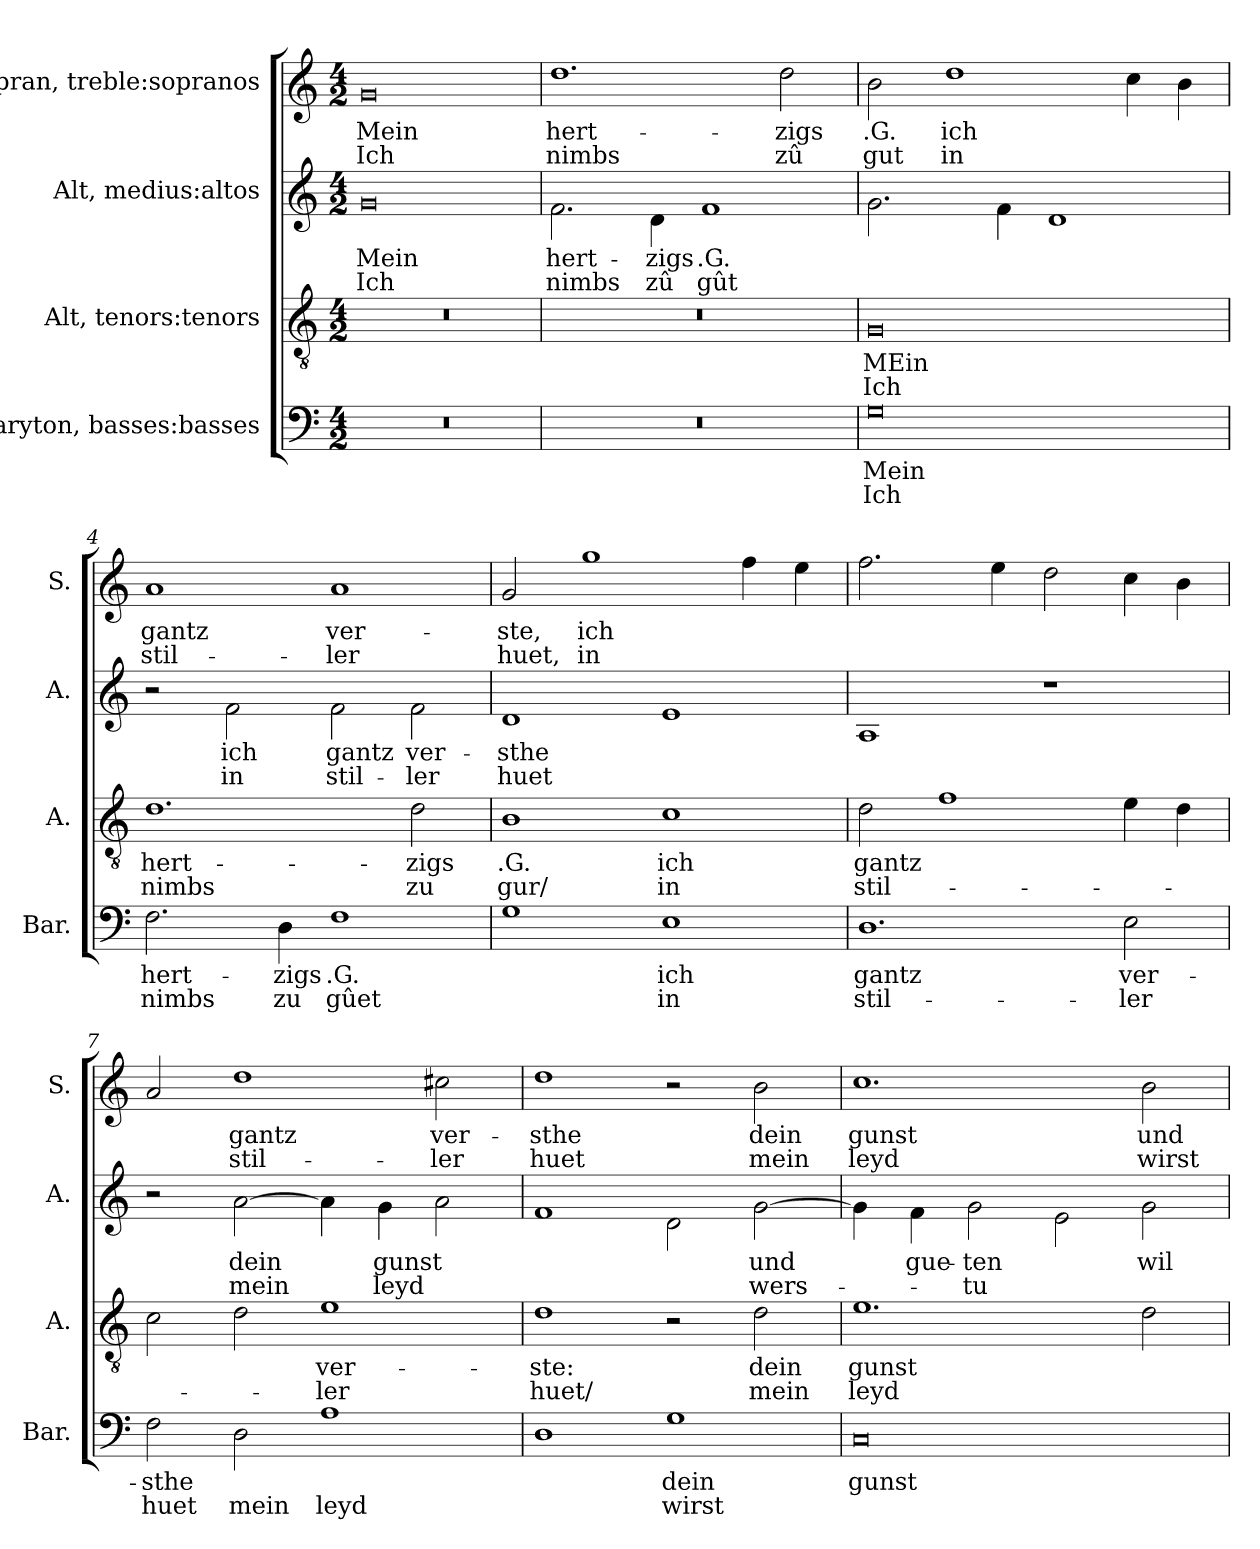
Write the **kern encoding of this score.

**kern	**text	**text	**kern	**text	**text	**kern	**text	**text	**kern	**text	**text
*part4	*part4	*part4	*part3	*part3	*part3	*part2	*part2	*part2	*part1	*part1	*part1
*staff4	*staff4	*staff4	*staff3	*staff3	*staff3	*staff2	*staff2	*staff2	*staff1	*staff1	*staff1
*I"Baryton, basses:basses	*	*	*I"Alt, tenors:tenors	*	*	*I"Alt, medius:altos	*	*	*I"Sopran, treble:sopranos	*	*
*I'Bar.	*	*	*I'A.	*	*	*I'A.	*	*	*I'S.	*	*
*clefF4	*	*	*clefGv2	*	*	*clefG2	*	*	*clefG2	*	*
*k[]	*	*	*k[]	*	*	*k[]	*	*	*k[]	*	*
*M4/2	*	*	*M4/2	*	*	*M4/2	*	*	*M4/2	*	*
*MM344	*	*	*MM344	*	*	*MM344	*	*	*MM344	*	*
=1	=1	=1	=1	=1	=1	=1	=1	=1	=1	=1	=1
!	!	!	!	!	!	!	!LO:LY:b	!LO:LY:b	!	!LO:LY:b	!LO:LY:b
0r	.	.	0r	.	.	0g	Mein	Ich	0g	Mein	Ich
=2	=2	=2	=2	=2	=2	=2	=2	=2	=2	=2	=2
!	!	!	!	!	!	!	!LO:LY:b	!LO:LY:b	!	!LO:LY:b	!LO:LY:b
0r	.	.	0r	.	.	2.f\	hert-	nimbs	1.dd	hert-	nimbs
!	!	!	!	!	!	!	!LO:LY:b	!LO:LY:b	!	!	!
.	.	.	.	.	.	4d\	-zigs	zû	.	.	.
!	!	!	!	!	!	!	!LO:LY:b	!LO:LY:b	!	!	!
.	.	.	.	.	.	1f	.G.	gût	.	.	.
!	!	!	!	!	!	!	!	!	!	!LO:LY:b	!LO:LY:b
.	.	.	.	.	.	.	.	.	2dd\	-zigs	zû
=3	=3	=3	=3	=3	=3	=3	=3	=3	=3	=3	=3
!	!LO:LY:b	!LO:LY:b	!	!LO:LY:b	!LO:LY:b	!	!	!	!	!LO:LY:b	!LO:LY:b
0G	Mein	Ich	0G	MEin	Ich	2.g\	.	.	2b\	.G.	gut
!	!	!	!	!	!	!	!	!	!	!LO:LY:b	!LO:LY:b
.	.	.	.	.	.	.	.	.	1dd	ich	in
.	.	.	.	.	.	4f\	.	.	.	.	.
.	.	.	.	.	.	1d	.	.	.	.	.
.	.	.	.	.	.	.	.	.	4cc\	.	.
.	.	.	.	.	.	.	.	.	4b\	.	.
=4	=4	=4	=4	=4	=4	=4	=4	=4	=4	=4	=4
!	!LO:LY:b	!LO:LY:b	!	!LO:LY:b	!LO:LY:b	!	!	!	!	!LO:LY:b	!LO:LY:b
2.F\	hert-	nimbs	1.d	hert-	nimbs	2r	.	.	1a	gantz	stil-
!	!	!	!	!	!	!	!LO:LY:b	!LO:LY:b	!	!	!
.	.	.	.	.	.	2f\	ich	in	.	.	.
!	!LO:LY:b	!LO:LY:b	!	!	!	!	!	!	!	!	!
4D\	-zigs	zu	.	.	.	.	.	.	.	.	.
!	!LO:LY:b	!LO:LY:b	!	!	!	!	!LO:LY:b	!LO:LY:b	!	!LO:LY:b	!LO:LY:b
1F	.G.	gûet	.	.	.	2f\	gantz	stil-	1a	ver-	-ler
!	!	!	!	!LO:LY:b	!LO:LY:b	!	!LO:LY:b	!LO:LY:b	!	!	!
.	.	.	2d\	-zigs	zu	2f\	ver-	-ler	.	.	.
!!LO:LB:g=z
=5	=5	=5	=5	=5	=5	=5	=5	=5	=5	=5	=5
!	!	!	!	!LO:LY:b	!LO:LY:b	!	!LO:LY:b	!LO:LY:b	!	!LO:LY:b	!LO:LY:b
1G	.	.	1B	.G.	gur/	1d	-sthe	huet	2g/	-ste,	huet,
!	!	!	!	!	!	!	!	!	!	!LO:LY:b	!LO:LY:b
.	.	.	.	.	.	.	.	.	1gg	ich	in
!	!LO:LY:b	!LO:LY:b	!	!LO:LY:b	!LO:LY:b	!	!	!	!	!	!
1E	ich	in	1c	ich	in	1e	.	.	.	.	.
.	.	.	.	.	.	.	.	.	4ff\	.	.
.	.	.	.	.	.	.	.	.	4ee\	.	.
=6	=6	=6	=6	=6	=6	=6	=6	=6	=6	=6	=6
!	!LO:LY:b	!LO:LY:b	!	!LO:LY:b	!LO:LY:b	!	!	!	!	!	!
1.D	gantz	stil-	2d\	gantz	stil-	1A	.	.	2.ff\	.	.
.	.	.	1f	.	.	.	.	.	.	.	.
.	.	.	.	.	.	.	.	.	4ee\	.	.
.	.	.	.	.	.	1r	.	.	2dd\	.	.
!	!LO:LY:b	!LO:LY:b	!	!	!	!	!	!	!	!	!
2E\	ver-	-ler	4e\	.	.	.	.	.	4cc\	.	.
.	.	.	4d\	.	.	.	.	.	4b\	.	.
=7	=7	=7	=7	=7	=7	=7	=7	=7	=7	=7	=7
!	!LO:LY:b	!LO:LY:b	!	!	!	!	!	!	!	!	!
2F\	-sthe	huet	2c\	.	.	2r	.	.	2a/	.	.
!	!	!LO:LY:b	!	!	!	!	!LO:LY:b	!LO:LY:b	!	!LO:LY:b	!LO:LY:b
2D\	.	mein	2d\	.	.	[2a\	dein	mein	1dd	gantz	stil-
!	!	!LO:LY:b	!	!LO:LY:b	!LO:LY:b	!	!	!	!	!	!
1A	.	leyd	1e	ver-	-ler	4a\]	.	.	.	.	.
!	!	!	!	!	!	!	!LO:LY:b	!LO:LY:b	!	!	!
.	.	.	.	.	.	4g\	gunst	leyd	.	.	.
!	!	!	!	!	!	!	!	!	!	!LO:LY:b	!LO:LY:b
.	.	.	.	.	.	2a\	.	.	2cc#X\	ver-	-ler
=8	=8	=8	=8	=8	=8	=8	=8	=8	=8	=8	=8
!	!	!	!	!LO:LY:b	!LO:LY:b	!	!	!	!	!LO:LY:b	!LO:LY:b
1D	.	.	1d	-ste:	huet/	1f	.	.	1dd	-sthe	huet
!	!LO:LY:b	!LO:LY:b	!	!	!	!	!	!	!	!	!
1G	dein	wirst	2r	.	.	2d\	.	.	2r	.	.
!	!	!	!	!LO:LY:b	!LO:LY:b	!	!LO:LY:b	!LO:LY:b	!	!LO:LY:b	!LO:LY:b
.	.	.	2d\	dein	mein	[2g\	und	wers-	2b\	dein	mein
=9	=9	=9	=9	=9	=9	=9	=9	=9	=9	=9	=9
!	!LO:LY:b	!	!	!LO:LY:b	!LO:LY:b	!	!	!	!	!LO:LY:b	!LO:LY:b
0C	gunst	.	1.e	gunst	leyd	4g\]	.	.	1.cc	gunst	leyd
!	!	!	!	!	!	!	!LO:LY:b	!	!	!	!
.	.	.	.	.	.	4f\	gue-	.	.	.	.
!	!	!	!	!	!	!	!LO:LY:b	!LO:LY:b	!	!	!
.	.	.	.	.	.	2g\	-ten	-tu	.	.	.
.	.	.	.	.	.	2e\	.	.	.	.	.
!	!	!	!	!	!	!	!LO:LY:b	!	!	!LO:LY:b	!LO:LY:b
.	.	.	2d\	.	.	2g\	-wil-	.	2b\	und	wirst
=	=	=	=	=	=	=	=	=	=	=	=
*-	*-	*-	*-	*-	*-	*-	*-	*-	*-	*-	*-
